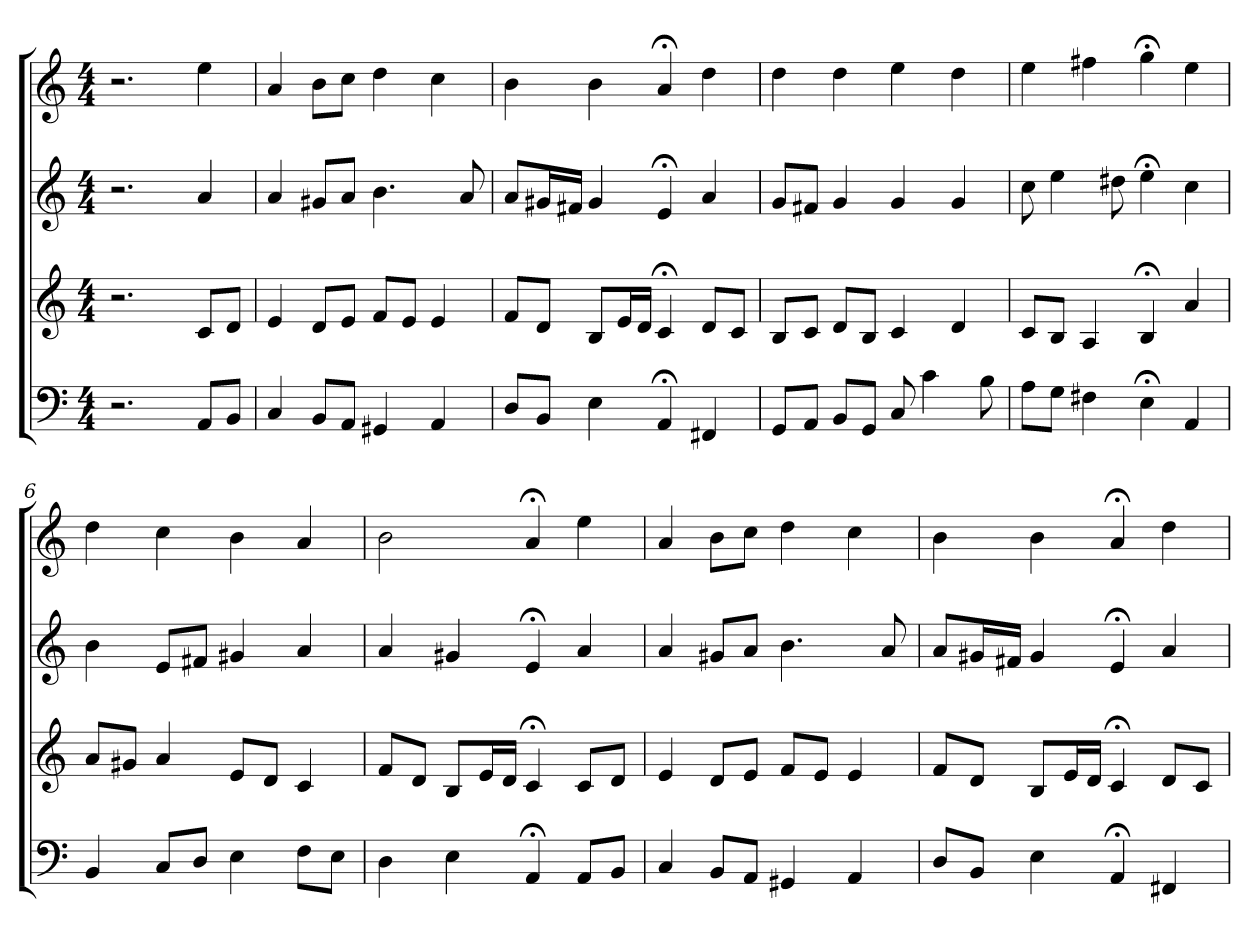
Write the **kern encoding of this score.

**kern	**kern	**kern	**kern
*part4	*part3	*part2	*part1
*staff4	*staff3	*staff2	*staff1
*clefF4	*clefG2	*clefG2	*clefG2
*k[]	*k[]	*k[]	*k[]
*C:	*C:	*C:	*a:
*M4/4	*M4/4	*M4/4	*M4/4
=1	=1	=1	=1
2.r	2.r	2.r	2.r
8AA/L	8c/L	4a	4ee
8BB/J	8d/J	.	.
=2	=2	=2	=2
4C	4e	4a	4a
8BB/L	8d/L	8g#X/L	8b\L
8AA/J	8e/J	8a/J	8cc\J
4GG#X	8f/L	4.b	4dd
.	8e/J	.	.
4AA	4e	.	4cc
.	.	8a	.
=3	=3	=3	=3
8D/L	8f/L	8a/L	4b
8BB/J	8d/J	16g#X/L	.
.	.	16f#X/JJ	.
4E	8B/L	4g#	4b
.	16e/L	.	.
.	16d/JJ	.	.
4AA;<	4c;<	4e;<	4a;<
4FF#X	8d/L	4a	4dd
.	8c/J	.	.
=4	=4	=4	=4
8GG/L	8B/L	8g/L	4dd
8AA/J	8c/J	8f#X/J	.
8BB/L	8d/L	4g	4dd
8GG/J	8B/J	.	.
8C	4c	4g	4ee
4c	.	.	.
.	4d	4g	4dd
8B	.	.	.
=5	=5	=5	=5
8A\L	8c/L	8cc	4ee
8G\J	8B/J	4ee	.
4F#X	4A	.	4ff#X
.	.	8dd#X	.
4E;<	4B;<	4ee;<	4gg;<
4AA	4a	4cc	4ee
=6	=6	=6	=6
4BB	8a/L	4b	4dd
.	8g#X/J	.	.
8C/L	4a	8e/L	4cc
8D/J	.	8f#X/J	.
4E	8e/L	4g#X	4b
.	8d/J	.	.
8F\L	4c	4a	4a
8E\J	.	.	.
=7	=7	=7	=7
4D	8f/L	4a	2b
.	8d/J	.	.
4E	8B/L	4g#X	.
.	16e/L	.	.
.	16d/JJ	.	.
4AA;<	4c;<	4e;<	4a;<
8AA/L	8c/L	4a	4ee
8BB/J	8d/J	.	.
=8	=8	=8	=8
4C	4e	4a	4a
8BB/L	8d/L	8g#X/L	8b\L
8AA/J	8e/J	8a/J	8cc\J
4GG#X	8f/L	4.b	4dd
.	8e/J	.	.
4AA	4e	.	4cc
.	.	8a	.
=9	=9	=9	=9
8D/L	8f/L	8a/L	4b
8BB/J	8d/J	16g#X/L	.
.	.	16f#X/JJ	.
4E	8B/L	4g#	4b
.	16e/L	.	.
.	16d/JJ	.	.
4AA;<	4c;<	4e;<	4a;<
4FF#X	8d/L	4a	4dd
.	8c/J	.	.
=	=	=	=
*-	*-	*-	*-
